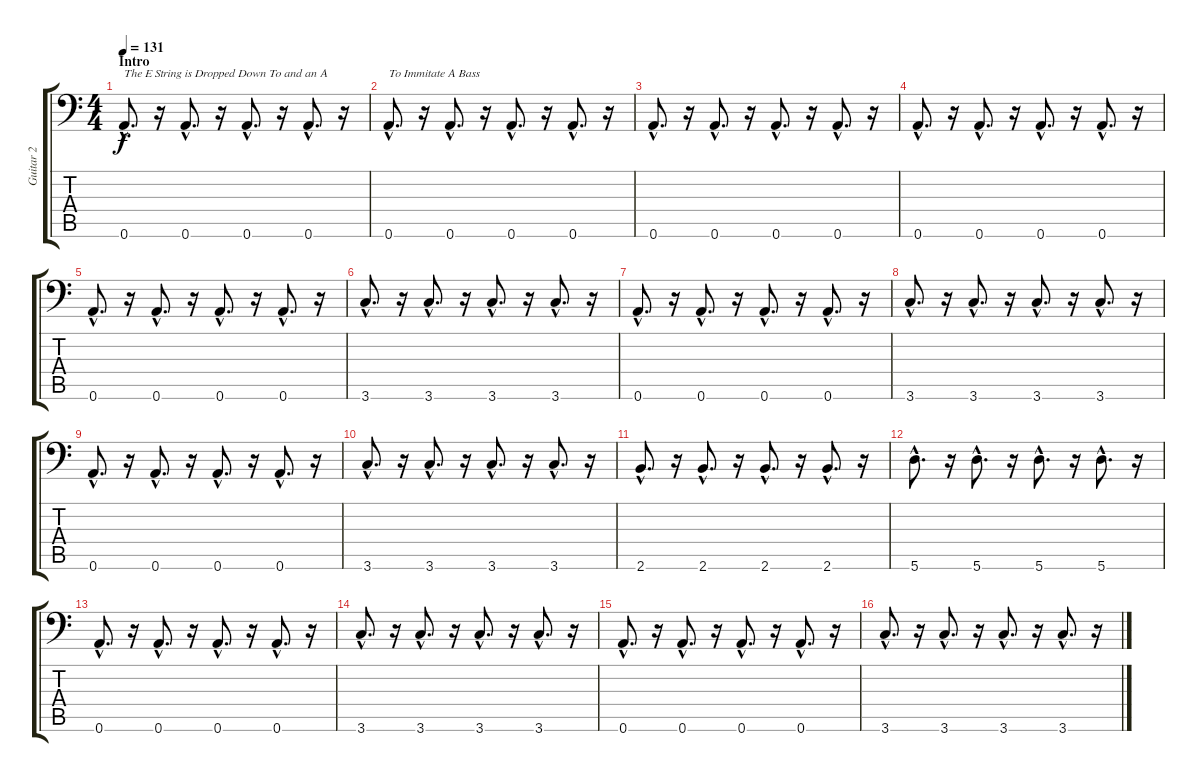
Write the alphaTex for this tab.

\track ("Guitar 2" "Guitar 2") {instrument acousticguitarnylon}
\staff {score tabs}
\tuning (E4 B3 G3 D3 A2 A1) {hide}
\ts (4 4)
\section ("" "Intro")
\tempo 131
\clef f4
\ks c
0.6{hac}.8{d txt "The E String is Dropped Down To and an A" dy f instrument acousticguitarnylon} r.16 0.6{hac}.8{d} r.16 0.6{hac}.8{d} r.16 0.6{hac}.8{d} r.16 |
0.6{hac}.8{d txt "To Immitate A Bass"} r.16 0.6{hac}.8{d} r.16 0.6{hac}.8{d} r.16 0.6{hac}.8{d} r.16 |
0.6{hac}.8{d} r.16 0.6{hac}.8{d} r.16 0.6{hac}.8{d} r.16 0.6{hac}.8{d} r.16 |
0.6{hac}.8{d} r.16 0.6{hac}.8{d} r.16 0.6{hac}.8{d} r.16 0.6{hac}.8{d} r.16 |
0.6{hac}.8{d} r.16 0.6{hac}.8{d} r.16 0.6{hac}.8{d} r.16 0.6{hac}.8{d} r.16 |
3.6{hac}.8{d} r.16 3.6{hac}.8{d} r.16 3.6{hac}.8{d} r.16 3.6{hac}.8{d} r.16 |
0.6{hac}.8{d} r.16 0.6{hac}.8{d} r.16 0.6{hac}.8{d} r.16 0.6{hac}.8{d} r.16 |
3.6{hac}.8{d} r.16 3.6{hac}.8{d} r.16 3.6{hac}.8{d} r.16 3.6{hac}.8{d} r.16 |
0.6{hac}.8{d} r.16 0.6{hac}.8{d} r.16 0.6{hac}.8{d} r.16 0.6{hac}.8{d} r.16 |
3.6{hac}.8{d} r.16 3.6{hac}.8{d} r.16 3.6{hac}.8{d} r.16 3.6{hac}.8{d} r.16 |
2.6{hac}.8{d} r.16 2.6{hac}.8{d} r.16 2.6{hac}.8{d} r.16 2.6{hac}.8{d} r.16 |
5.6{hac}.8{d} r.16 5.6{hac}.8{d} r.16 5.6{hac}.8{d} r.16 5.6{hac}.8{d} r.16 |
0.6{hac}.8{d} r.16 0.6{hac}.8{d} r.16 0.6{hac}.8{d} r.16 0.6{hac}.8{d} r.16 |
3.6{hac}.8{d} r.16 3.6{hac}.8{d} r.16 3.6{hac}.8{d} r.16 3.6{hac}.8{d} r.16 |
0.6{hac}.8{d} r.16 0.6{hac}.8{d} r.16 0.6{hac}.8{d} r.16 0.6{hac}.8{d} r.16 |
3.6{hac}.8{d} r.16 3.6{hac}.8{d} r.16 3.6{hac}.8{d} r.16 3.6{hac}.8{d} r.16
